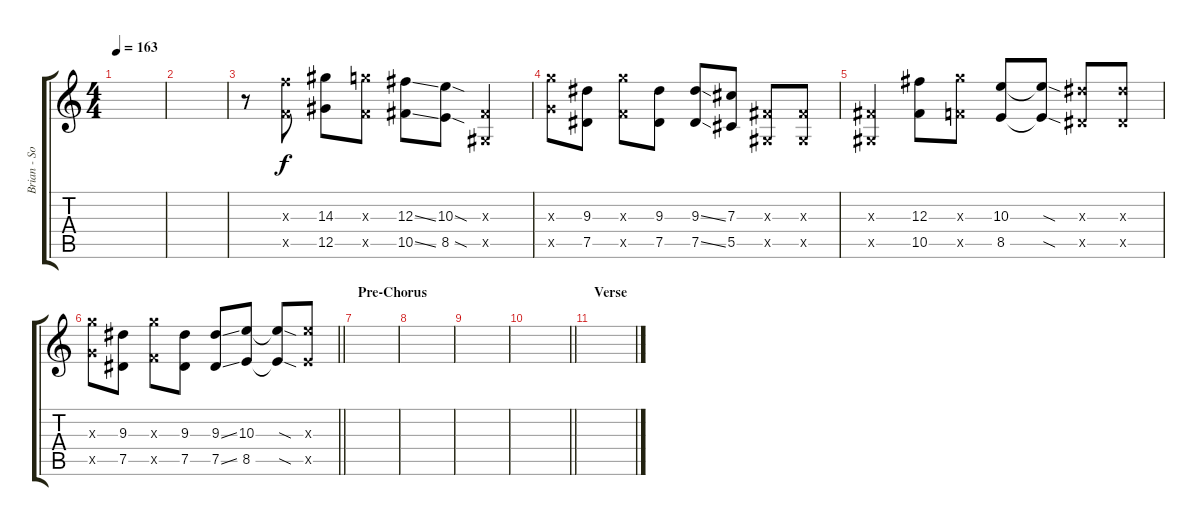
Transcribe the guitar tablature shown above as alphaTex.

\track ("Brian - Solo Guitar" "Brian - So") {instrument overdrivenguitar}
\staff {score tabs}
\tuning (Eb4 Bb3 Gb3 Db3 Ab2 Db2) {hide}
\ts (4 4)
\tempo 163
\clef g2
\ks c
|
|
r.8 (11.3{x} 9.5{x}).8 (14.3 12.5).8 (13.3{x} 9.5{x}).8 (12.3{ss} 10.5{ss}).8 (10.3{sod} 8.5{sod}).8 (0.3{x} 0.5{x}).4 |
(13.3{x} 11.5{x}).8 (9.3 7.5).8 (13.3{x} 9.5{x}).8 (9.3 7.5).8 (9.3{ss} 7.5{ss}).8 (7.3 5.5).8 (0.3{x} 0.5{x}).8 (0.3{x} 0.5{x}).8 |
(0.3{x} 0.5{x}).4 (12.3 10.5).8 (13.3{x} 9.5{x}).8 (10.3 8.5).8 (10.3{sod t} 8.5{sod t}).8 (9.3{x} 7.5{x}).8 (9.3{x} 7.5{x}).8 |
\barLineRight lightlight
(13.3{x} 11.5{x}).8 (9.3 7.5).8 (13.3{x} 9.5{x}).8 (9.3 7.5).8 (9.3{ss} 7.5{ss}).8 (10.3 8.5).8 (10.3{sod t} 8.5{sod t}).8 (10.3{x} 8.5{x}).8 |
\section ("" "Pre-Chorus")
|
|
|
\barLineRight lightlight
|
\section ("" "Verse")
